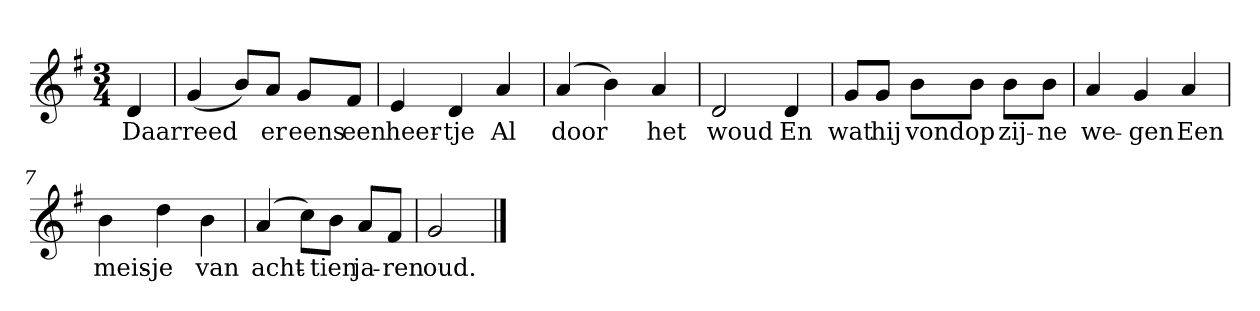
**kern	**text
*part1	*part1
*staff1	*staff1
*clefG2	*
*k[f#]	*
*G:	*
*M3/4	*
*MM120	*
=	=
4d	Daar
=1	=1
(4g	reed
8b/L)	.
8a/J	er
8g/L	eens
8f#/J	een
=2	=2
4e	heer-
4d	-tje
4a	Al
=3	=3
(4a	door
4b)	.
4a	het
=4	=4
2d	woud
4d	En
=5	=5
8g/L	wat
8g/J	hij
8b\L	vond
8b\J	op
8b\L	zij-
8b\J	-ne
=6	=6
4a	we-
4g	-gen
4a	Een
=7	=7
4b	meis-
4dd	-je
4b	van
=8	=8
(4a	acht-
8cc\L)	.
8b\J	-tien
8a/L	ja-
8f#/J	-ren
=9	=9
2g	oud.
==	==
*-	*-
